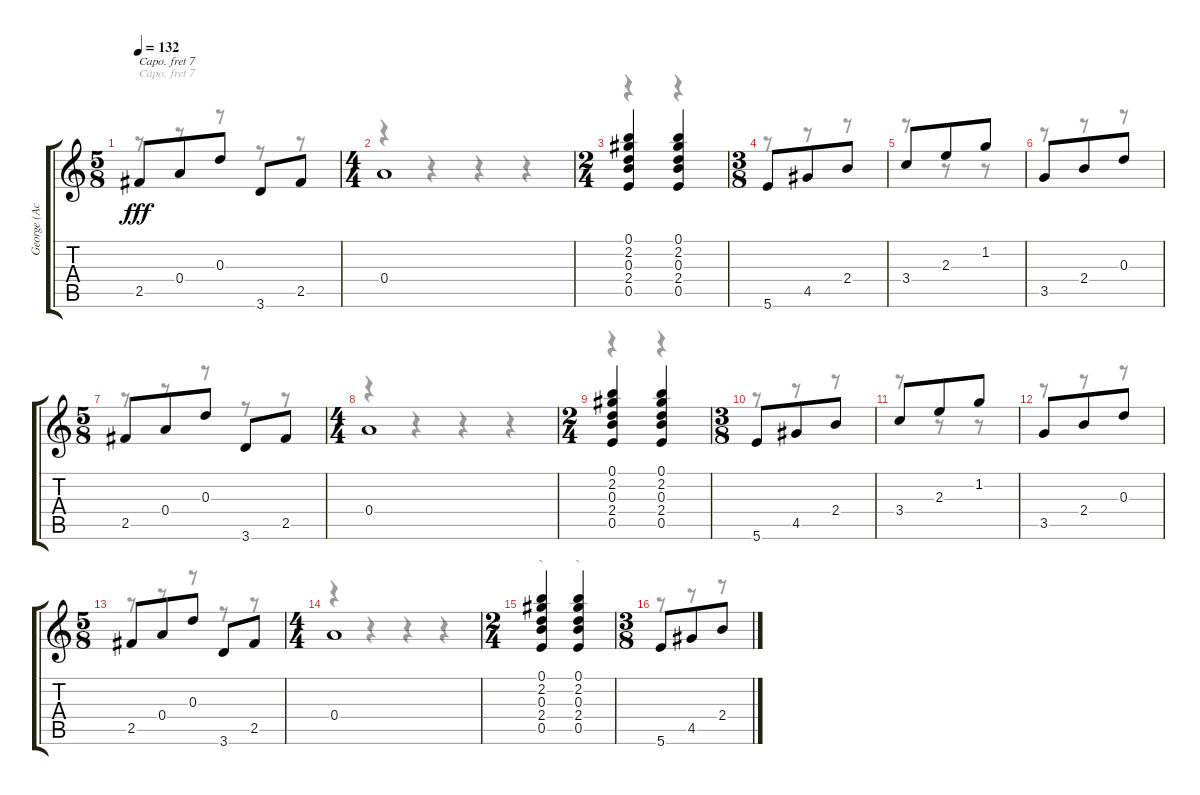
\track ("George (Acoustic)" "George (Ac") {instrument acousticguitarsteel}
\staff {score tabs}
\capo 7
\tuning (E4 B3 G3 D3 A2 E2) {hide}
\voice
\ts (5 8)
\tempo 132
\clef g2
\ks c
2.5.8{dy fff} 0.4.8 0.3.8 3.6.8 2.5.8 |
\ts (4 4)
0.4.1 |
\ts (2 4)
(0.1 2.2 0.3 2.4 0.5).4 (0.1 2.2 0.3 2.4 0.5).4 |
\ts (3 8)
5.6.8 4.5.8 2.4.8 |
3.4.8 2.3.8 1.2.8 |
3.5.8 2.4.8 0.3.8 |
\ts (5 8)
2.5.8 0.4.8 0.3.8 3.6.8 2.5.8 |
\ts (4 4)
0.4.1 |
\ts (2 4)
(0.1 2.2 0.3 2.4 0.5).4 (0.1 2.2 0.3 2.4 0.5).4 |
\ts (3 8)
5.6.8 4.5.8 2.4.8 |
3.4.8 2.3.8 1.2.8 |
3.5.8 2.4.8 0.3.8 |
\ts (5 8)
2.5.8 0.4.8 0.3.8 3.6.8 2.5.8 |
\ts (4 4)
0.4.1 |
\ts (2 4)
(0.1 2.2 0.3 2.4 0.5).4 (0.1 2.2 0.3 2.4 0.5).4 |
\ts (3 8)
5.6.8 4.5.8 2.4.8
\voice
\clef g2
\ottava regular
\simile none
\ks c
r.8{dy f} r.8 r.8 r.8 r.8 |
r.4 r.4 r.4 r.4 |
r.4 r.4 |
r.8 r.8 r.8 |
r.8 r.8 r.8 |
r.8 r.8 r.8 |
r.8 r.8 r.8 r.8 r.8 |
r.4 r.4 r.4 r.4 |
r.4 r.4 |
r.8 r.8 r.8 |
r.8 r.8 r.8 |
r.8 r.8 r.8 |
r.8 r.8 r.8 r.8 r.8 |
r.4 r.4 r.4 r.4 |
r.4 r.4 |
r.8 r.8 r.8
